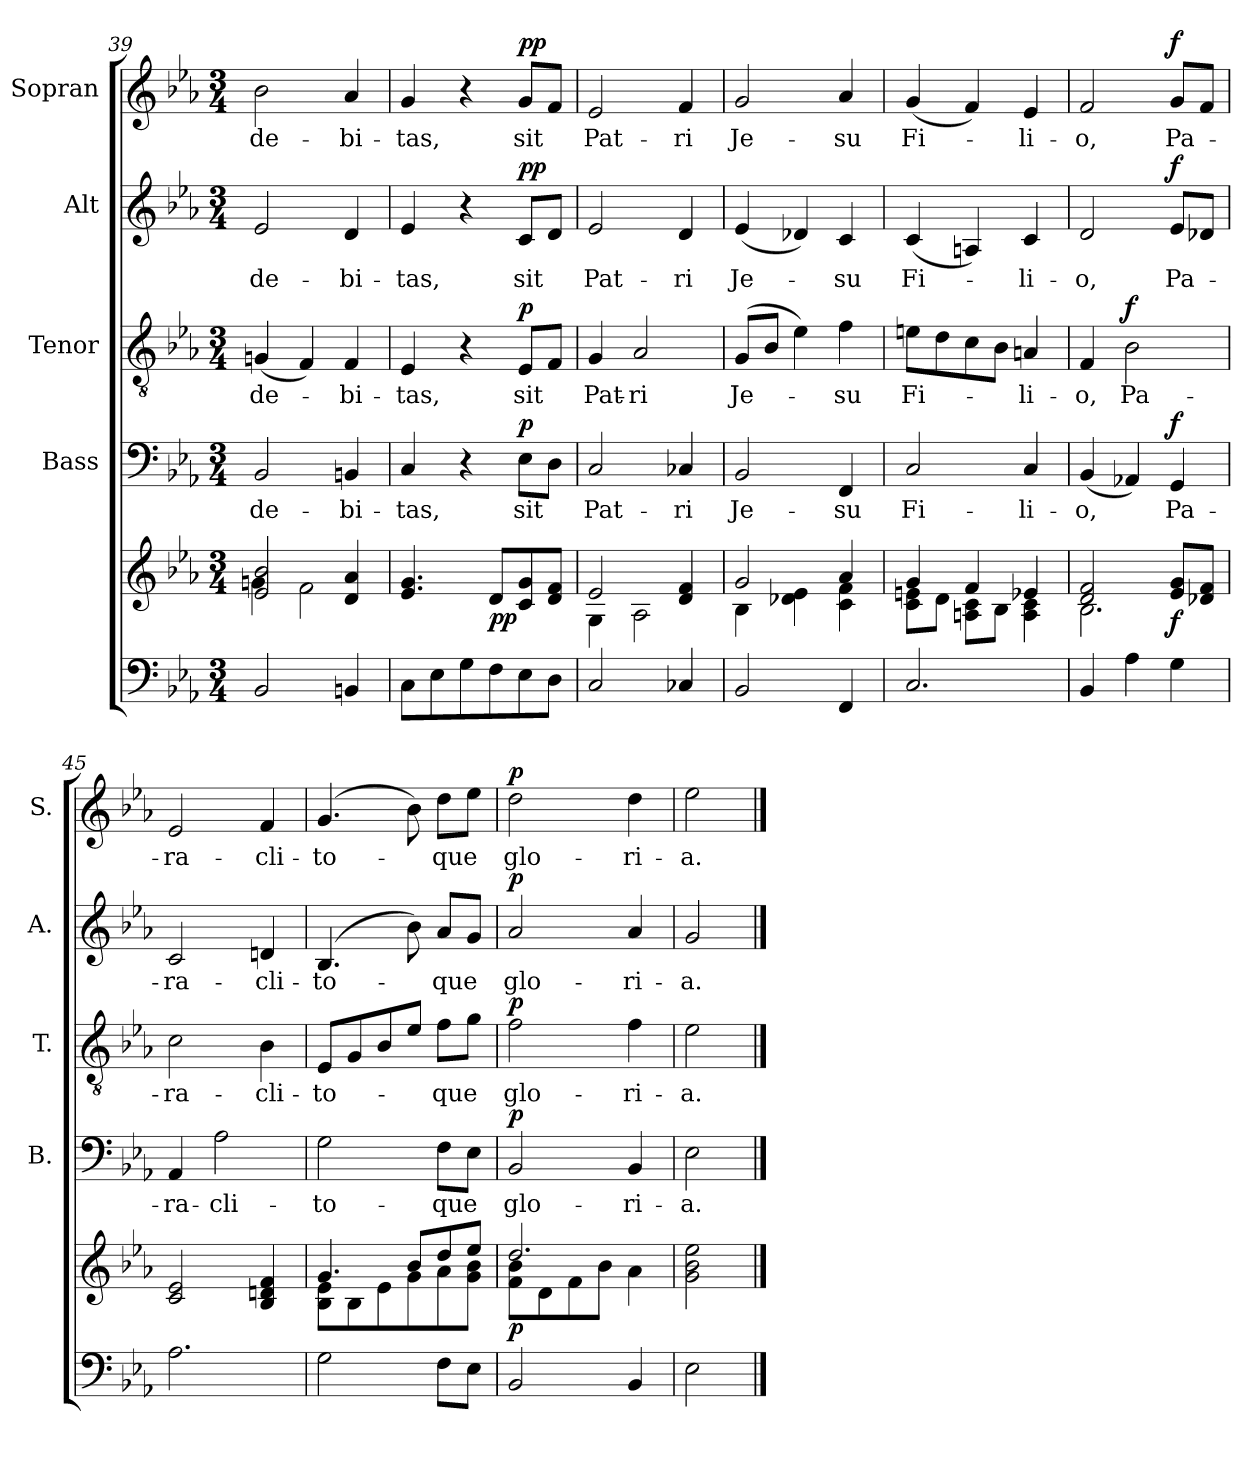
**kern	**kern	**dynam	**kern	**text	**dynam	**kern	**text	**dynam	**kern	**text	**dynam	**kern	**text	**dynam
*part5	*part5	*part5	*part4	*part4	*part4	*part3	*part3	*part3	*part2	*part2	*part2	*part1	*part1	*part1
*staff6	*staff5	*staff5/6	*staff4	*staff4	*staff4	*staff3	*staff3	*staff3	*staff2	*staff2	*staff2	*staff1	*staff1	*staff1
*	*	*	*I"Bass	*	*	*I"Tenor	*	*	*I"Alt	*	*	*I"Sopran	*	*
*	*	*	*I'B.	*	*	*I'T.	*	*	*I'A.	*	*	*I'S.	*	*
*clefF4	*clefG2	*	*clefF4	*	*	*clefGv2	*	*	*clefG2	*	*	*clefG2	*	*
*k[b-e-a-]	*k[b-e-a-]	*	*k[b-e-a-]	*	*	*k[b-e-a-]	*	*	*k[b-e-a-]	*	*	*k[b-e-a-]	*	*
*E-:	*E-:	*	*E-:	*	*	*E-:	*	*	*E-:	*	*	*E-:	*	*
*M3/4	*M3/4	*	*M3/4	*	*	*M3/4	*	*	*M3/4	*	*	*M3/4	*	*
=39	=39	=39	=39	=39	=39	=39	=39	=39	=39	=39	=39	=39	=39	=39
*	*^	*	*	*	*	*	*	*	*	*	*	*	*	*
!	!	!	!	!	!LO:LY:b	!	!	!LO:LY:b	!	!	!LO:LY:b	!	!	!LO:LY:b	!
2BB-/	2e-/ 2b-/	4gn\	.	2BB-/	de-	.	(<4Gn/	de-	.	2e-/	de-	.	2b-\	de-	.
.	.	2f\	.	.	.	.	4F/)	.	.	.	.	.	.	.	.
!	!	!	!	!	!LO:LY:b	!	!	!LO:LY:b	!	!	!LO:LY:b	!	!	!LO:LY:b	!
4BBn/	4d/ 4a-/	.	.	4BBn/	-bi-	.	4F/	-bi-	.	4d/	-bi-	.	4a-/	-bi-	.
*	*v	*v	*	*	*	*	*	*	*	*	*	*	*	*	*
=40	=40	=40	=40	=40	=40	=40	=40	=40	=40	=40	=40	=40	=40	=40
!	!	!	!	!LO:LY:b	!	!	!LO:LY:b	!	!	!LO:LY:b	!	!	!LO:LY:b	!
8C\L	4.e-/ 4.g/	.	4C/	-tas,	.	4E-/	-tas,	.	4e-/	-tas,	.	4g/	-tas,	.
8E-\	.	.	.	.	.	.	.	.	.	.	.	.	.	.
8G\	.	.	4r	.	.	4r	.	.	4r	.	.	4r	.	.
!	!	!LO:DY:b	!	!	!	!	!	!	!	!	!	!	!	!
8F\	8d/L	pp	.	.	.	.	.	.	.	.	.	.	.	.
!	!	!	!	!LO:LY:b	!LO:DY:a	!	!LO:LY:b	!LO:DY:a	!	!LO:LY:b	!LO:DY:a	!	!LO:LY:b	!LO:DY:a
8E-\	8c/ 8g/	.	8E-\L	sit	p	8E-/L	sit	p	8c/L	sit	pp	8g/L	sit	pp
8D\J	8d/ 8f/J	.	8D\J	.	.	8F/J	.	.	8d/J	.	.	8f/J	.	.
!!LO:LB:g=z
=41	=41	=41	=41	=41	=41	=41	=41	=41	=41	=41	=41	=41	=41	=41
*	*^	*	*	*	*	*	*	*	*	*	*	*	*	*
!	!	!	!	!	!LO:LY:b	!	!	!LO:LY:b	!	!	!LO:LY:b	!	!	!LO:LY:b	!
2C/	2e-/	4G\	.	2C/	Pat-	.	4G/	Pat-	.	2e-/	Pat-	.	2e-/	Pat-	.
!	!	!	!	!	!	!	!	!LO:LY:b	!	!	!	!	!	!	!
.	.	2A-\	.	.	.	.	2A-/	-ri	.	.	.	.	.	.	.
!	!	!	!	!	!LO:LY:b	!	!	!	!	!	!LO:LY:b	!	!	!LO:LY:b	!
4C-X/	4d/ 4f/	.	.	4C-X/	-ri	.	.	.	.	4d/	-ri	.	4f/	-ri	.
=42	=42	=42	=42	=42	=42	=42	=42	=42	=42	=42	=42	=42	=42	=42	=42
!	!	!	!	!	!LO:LY:b	!	!	!LO:LY:b	!	!	!LO:LY:b	!	!	!LO:LY:b	!
2BB-/	2g/	4B-\	.	2BB-/	Je-	.	(>8G/L	Je-	.	(<4e-/	Je-	.	2g/	Je-	.
.	.	.	.	.	.	.	8B-/J	.	.	.	.	.	.	.	.
.	.	4d-X\ 4e-\	.	.	.	.	4e-\)	.	.	4d-X/)	.	.	.	.	.
!	!	!	!	!	!LO:LY:b	!	!	!LO:LY:b	!	!	!LO:LY:b	!	!	!LO:LY:b	!
4FF/	4a-/	4c\ 4f\	.	4FF/	-su	.	4f\	-su	.	4c/	-su	.	4a-/	-su	.
=43	=43	=43	=43	=43	=43	=43	=43	=43	=43	=43	=43	=43	=43	=43	=43
!	!	!	!	!	!LO:LY:b	!	!	!LO:LY:b	!	!	!LO:LY:b	!	!	!LO:LY:b	!
2.C/	4g/	8c\ 8en\L	.	2C/	Fi-	.	8en\L	Fi-	.	(<4c/	Fi-	.	(<4g/	Fi-	.
.	.	8d\J	.	.	.	.	8d\	.	.	.	.	.	.	.	.
.	4f/	8An\ 8c\L	.	.	.	.	8c\	.	.	4An/)	.	.	4f/)	.	.
.	.	8B-\J	.	.	.	.	8B-\J	.	.	.	.	.	.	.	.
!	!	!	!	!	!LO:LY:b	!	!	!LO:LY:b	!	!	!LO:LY:b	!	!	!LO:LY:b	!
.	4e-/	4A\ 4c\	.	4C/	-li-	.	4An/	-li-	.	4c/	-li-	.	4e-/	-li-	.
=44	=44	=44	=44	=44	=44	=44	=44	=44	=44	=44	=44	=44	=44	=44	=44
!	!	!	!	!	!LO:LY:b	!	!	!LO:LY:b	!	!	!LO:LY:b	!	!	!LO:LY:b	!
4BB-/	2d/ 2f/	2.B-\	.	(<4BB-/	-o,	.	4F/	-o,	.	2d/	-o,	.	2f/	-o,	.
!	!	!	!	!	!	!	!	!LO:LY:b	!LO:DY:a	!	!	!	!	!	!
4A-\	.	.	.	4AA-X/)	.	.	2B-\	Pa-	f	.	.	.	.	.	.
!	!	!	!LO:DY:b	!	!LO:LY:b	!LO:DY:a	!	!	!	!	!LO:LY:b	!LO:DY:a	!	!LO:LY:b	!LO:DY:a
4G\	8e-/ 8g/L	.	f	4GG/	Pa-	f	.	.	.	8e-/L	Pa-	f	8g/L	Pa-	f
.	8d-X/ 8f/J	.	.	.	.	.	.	.	.	8d-X/J	.	.	8f/J	.	.
*	*v	*v	*	*	*	*	*	*	*	*	*	*	*	*	*
=45	=45	=45	=45	=45	=45	=45	=45	=45	=45	=45	=45	=45	=45	=45
!	!	!	!	!LO:LY:b	!	!	!LO:LY:b	!	!	!LO:LY:b	!	!	!LO:LY:b	!
2.A-\	2c/ 2e-/	.	4AA-/	-ra-	.	2c\	-ra-	.	2c/	-ra-	.	2e-/	-ra-	.
!	!	!	!	!LO:LY:b	!	!	!	!	!	!	!	!	!	!
.	.	.	2A-\	-cli-	.	.	.	.	.	.	.	.	.	.
!	!	!	!	!	!	!	!LO:LY:b	!	!	!LO:LY:b	!	!	!LO:LY:b	!
.	4B-/ 4dn/ 4f/	.	.	.	.	4B-\	-cli-	.	4dn/	-cli-	.	4f/	-cli-	.
=46	=46	=46	=46	=46	=46	=46	=46	=46	=46	=46	=46	=46	=46	=46
*	*^	*	*	*	*	*	*	*	*	*	*	*	*	*
!	!	!	!	!	!LO:LY:b	!	!	!LO:LY:b	!	!	!LO:LY:b	!	!	!LO:LY:b	!
2G\	4.g/	8B-\ 8e-\L	.	2G\	-to-	.	8E-/L	-to-	.	(4.B-/	-to-	.	(4.g/	-to-	.
.	.	8B-\	.	.	.	.	8G/	.	.	.	.	.	.	.	.
.	.	8e-\	.	.	.	.	8B-/	.	.	.	.	.	.	.	.
.	8b-/L	8g\	.	.	.	.	8e-/J	.	.	8b-\)	.	.	8b-\)	.	.
!	!	!	!	!	!LO:LY:b	!	!	!LO:LY:b	!	!	!LO:LY:b	!	!	!LO:LY:b	!
8F\L	8dd/	8a-\	.	8F\L	-que	.	8f\L	-que	.	8a-/L	-que	.	8dd\L	-que	.
8E-\J	8ee-/J	8g\ 8b-\J	.	8E-\J	.	.	8g\J	.	.	8g/J	.	.	8ee-\J	.	.
=47	=47	=47	=47	=47	=47	=47	=47	=47	=47	=47	=47	=47	=47	=47	=47
!	!	!	!LO:DY:b	!	!LO:LY:b	!LO:DY:a	!	!LO:LY:b	!LO:DY:a	!	!LO:LY:b	!LO:DY:a	!	!LO:LY:b	!LO:DY:a
2BB-/	2.dd/	8f\ 8b-\L	p	2BB-/	glo-	p	2f\	glo-	p	2a-/	glo-	p	2dd\	glo-	p
.	.	8d\	.	.	.	.	.	.	.	.	.	.	.	.	.
.	.	8f\	.	.	.	.	.	.	.	.	.	.	.	.	.
.	.	8b-\J	.	.	.	.	.	.	.	.	.	.	.	.	.
!	!	!	!	!	!LO:LY:b	!	!	!LO:LY:b	!	!	!LO:LY:b	!	!	!LO:LY:b	!
4BB-/	.	4a-\	.	4BB-/	-ri-	.	4f\	-ri-	.	4a-/	-ri-	.	4dd\	-ri-	.
=48	=48	=48	=48	=48	=48	=48	=48	=48	=48	=48	=48	=48	=48	=48	=48
!	!	!	!	!	!LO:LY:b	!	!	!LO:LY:b	!	!	!LO:LY:b	!	!	!LO:LY:b	!
*	*v	*v	*	*	*	*	*	*	*	*	*	*	*	*	*
2E-\	2g\ 2b-\ 2ee-\	.	2E-\	-a.	.	2e-\	-a.	.	2g/	-a.	.	2ee-\	-a.	.
==	==	==	==	==	==	==	==	==	==	==	==	==	==	==
*-	*-	*-	*-	*-	*-	*-	*-	*-	*-	*-	*-	*-	*-	*-
